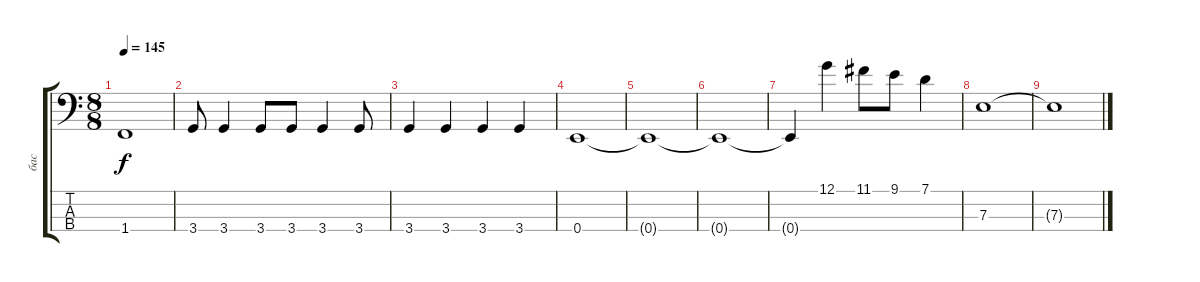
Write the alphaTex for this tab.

\track ("бас" "бас") {instrument electricbassfinger}
\staff {score tabs}
\tuning (G2 D2 A1 E1) {hide}
\ts (8 8)
\tempo 145
\clef f4
\ks c
1.4.1{dy f} |
3.4.8 3.4.4 3.4.8 3.4.8 3.4.4 3.4.8 |
3.4.4 3.4.4 3.4.4 3.4.4 |
0.4.1 |
0.4{t}.1 |
0.4{t}.1 |
0.4{t}.4 12.1.4 11.1.8 9.1.8 7.1.4 |
7.3.1 |
7.3{t}.1
